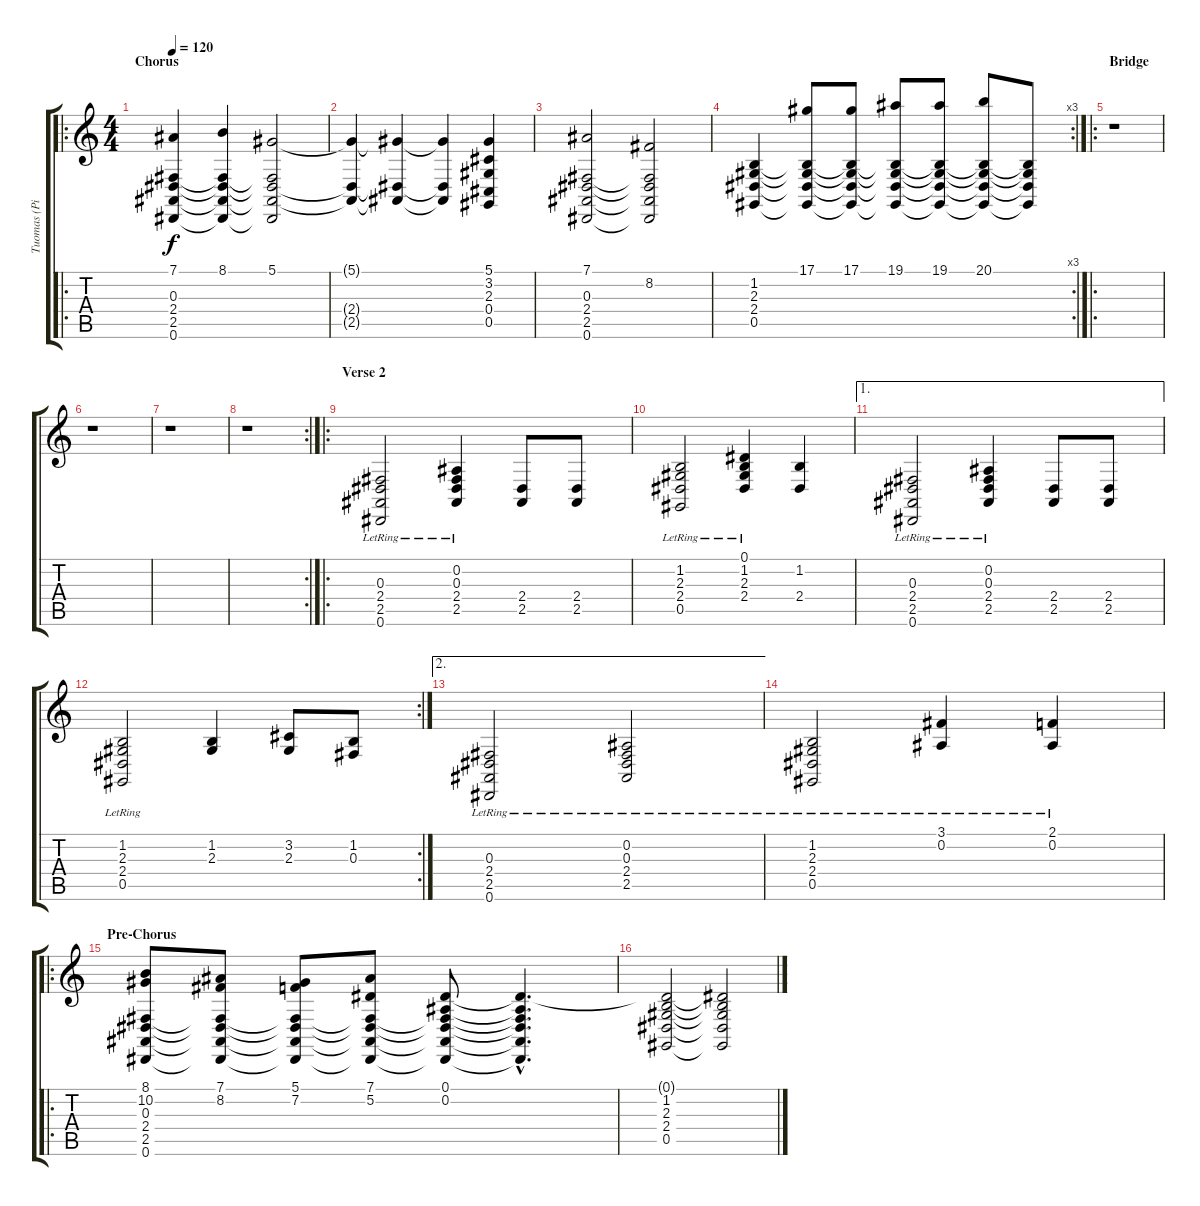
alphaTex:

\track ("Tuomas (Piano)" "Tuomas (Pi") {instrument acousticgrandpiano}
\staff {score tabs}
\tuning (Eb4 Bb3 Gb3 Db3 Ab2 Eb2) {hide}
\ro
\ts (4 4)
\section ("" "Chorus")
\tempo 120
\clef g2
\ks c
(7.1 0.3 2.4 2.5 0.6).4{dy f} (8.1 0.3{t} 2.4{t} 2.5{t} 0.6{t}).4 (5.1 0.3{t} 2.4{t} 2.5{t} 0.6{t}).2 |
(5.1{t} 2.4{t} 2.5{t}).4 (5.1{t} 2.4{t} 2.5{t}).4 (5.1{t} 2.4{t} 2.5{t}).4 (5.1 3.2 2.3 0.4 0.5).4 |
(7.1 0.3 2.4 2.5 0.6).2 (8.2 0.3{t} 2.4{t} 2.5{t} 0.6{t}).2 |
\rc 3
(1.2 2.3 2.4 0.5).4 (17.1 1.2{t} 2.3{t} 2.4{t} 0.5{t}).8 (17.1 1.2{t} 2.3{t} 2.4{t} 0.5{t}).8 (19.1 1.2{t} 2.3{t} 2.4{t} 0.5{t}).8 (19.1 1.2{t} 2.3{t} 2.4{t} 0.5{t}).8 (20.1 1.2{t} 2.3{t} 2.4{t} 0.5{t}).8 (1.2{t} 2.3{t} 2.4{t} 0.5{t}).8 |
\ro
\section ("" "Bridge")
r.1 |
r.1 |
r.1 |
\rc 2
r.1 |
\ro
\section ("" "Verse 2")
(0.3{lr} 2.4{lr} 2.5{lr} 0.6{lr}).2 (0.2{lr} 0.3{lr} 2.4{lr} 2.5{lr}).4 (2.4 2.5).8 (2.4 2.5).8 |
(1.2{lr} 2.3{lr} 2.4{lr} 0.5{lr}).2 (0.1{lr} 1.2{lr} 2.3{lr} 2.4{lr}).4 (1.2 2.4).4 |
\ae 1
(0.3{lr} 2.4{lr} 2.5{lr} 0.6{lr}).2 (0.2{lr} 0.3{lr} 2.4{lr} 2.5{lr}).4 (2.4 2.5).8 (2.4 2.5).8 |
\rc 2
(1.2{lr} 2.3{lr} 2.4{lr} 0.5{lr}).2 (1.2 2.3).4 (3.2 2.3).8 (1.2 0.3).8 |
\ae 2
(0.3{lr} 2.4{lr} 2.5{lr} 0.6{lr}).2 (0.2{lr} 0.3{lr} 2.4{lr} 2.5{lr}).2 |
(1.2{lr} 2.3{lr} 2.4{lr} 0.5{lr}).2 (3.1{lr} 0.2).4 (2.1{lr} 0.2).4 |
\ro
\section ("" "Pre-Chorus")
(8.1 10.2 0.3 2.4 2.5 0.6).8 (7.1 8.2 0.3{t} 2.4{t} 2.5{t} 0.6{t}).8 (5.1 7.2 0.3{t} 2.4{t} 2.5{t} 0.6{t}).8 (7.1 5.2 0.3{t} 2.4{t} 2.5{t} 0.6{t}).8 (0.1 0.2 0.3{t} 2.4{t} 2.5{t} 0.6{t}).8 (0.1{hac t} 0.2{hac t} 0.3{hac t} 2.4{hac t} 2.5{hac t} 0.6{hac t}).4{d} |
(0.1{t} 1.2 2.3 2.4 0.5).2 (0.1{t} 1.2{t} 2.3{t} 2.4{t} 0.5{t}).2
